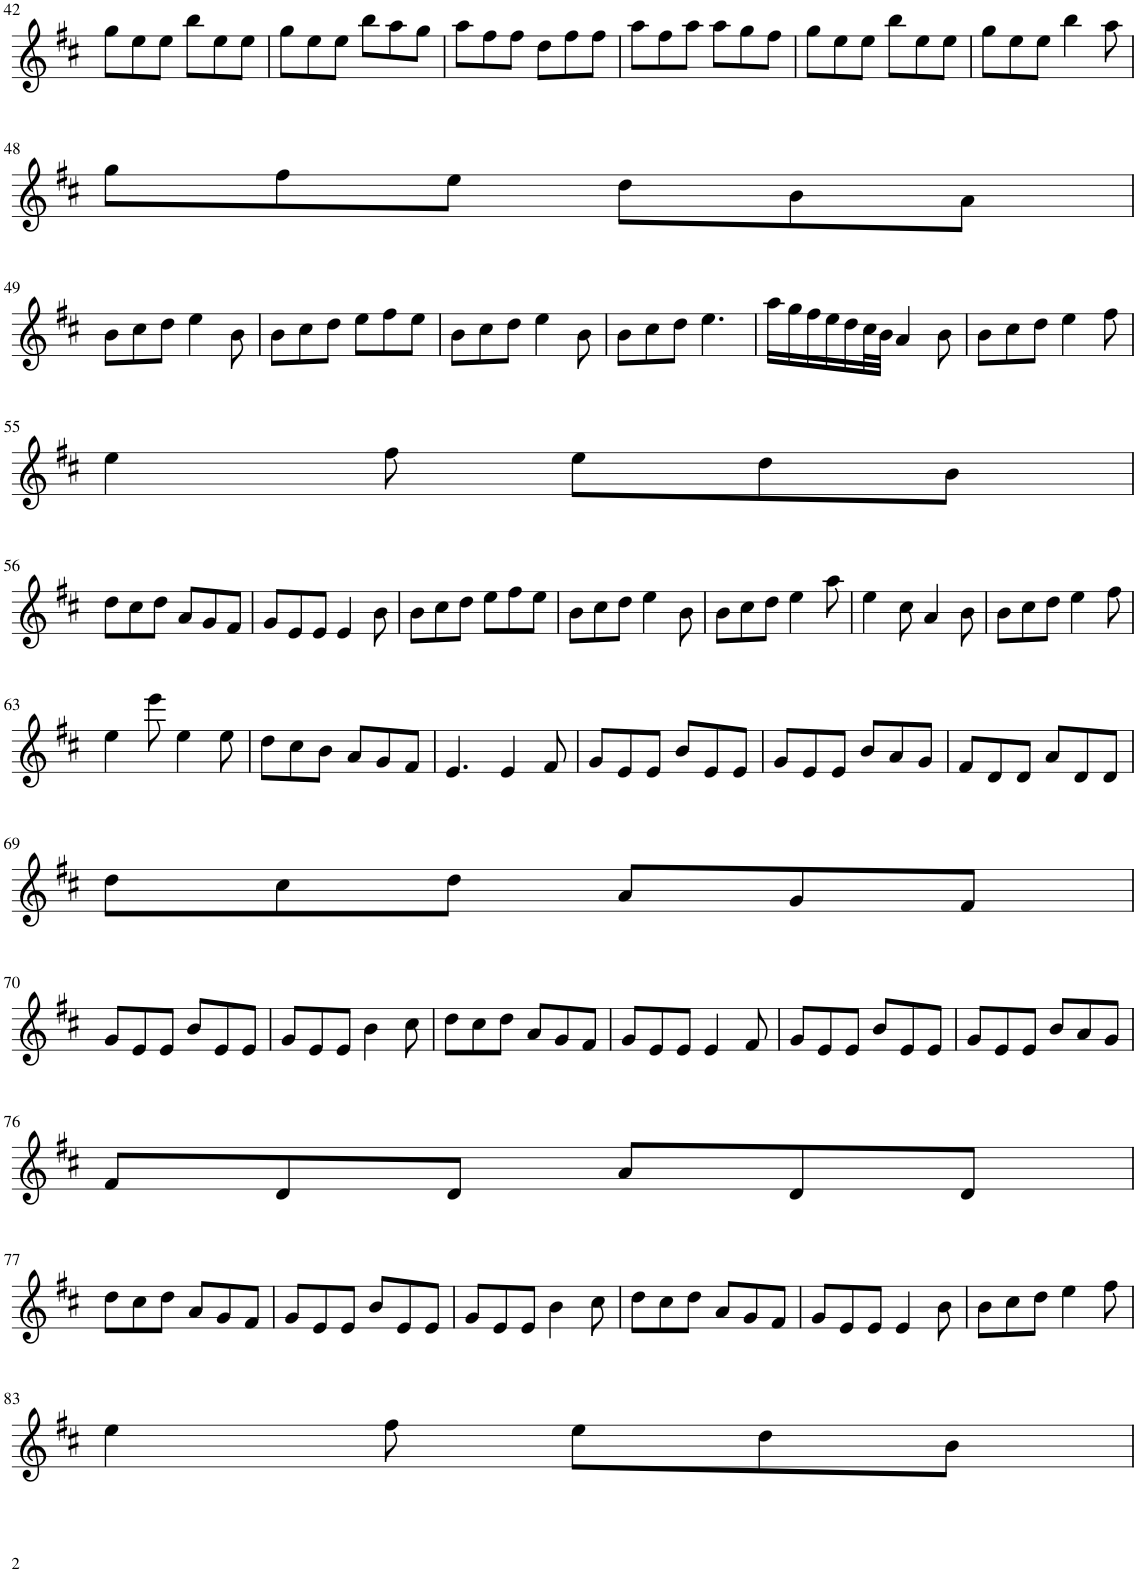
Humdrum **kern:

**kern
*part1
*staff1
*I"Piano
*I'Pno
!!LO:PB:g=z
*clefG2
*k[f#c#]
*D:
*M6/8
=42
8gg\L
8ee\
8ee\J
8bb\L
8ee\
8ee\J
=43
8gg\L
8ee\
8ee\J
8bb\L
8aa\
8gg\J
=44
8aa\L
8ff#\
8ff#\J
8dd\L
8ff#\
8ff#\J
=45
8aa\L
8ff#\
8aa\J
8aa\L
8gg\
8ff#\J
=46
8gg\L
8ee\
8ee\J
8bb\L
8ee\
8ee\J
=47
8gg\L
8ee\
8ee\J
4bb\
8aa\
!!LO:LB:g=z
=48
8gg\L
8ff#\
8ee\J
8dd\L
8b\
8a\J
!!LO:LB:g=z
=49
8b\L
8cc#\
8dd\J
4ee\
8b\
=50
8b\L
8cc#\
8dd\J
8ee\L
8ff#\
8ee\J
=51
8b\L
8cc#\
8dd\J
4ee\
8b\
=52
8b\L
8cc#\
8dd\J
4.ee\
=53
16aa\LL
16gg\
16ff#\
16ee\
16dd\
32cc#\L
32b\JJJ
4a/
8b\
=54
8b\L
8cc#\
8dd\J
4ee\
8ff#\
!!LO:LB:g=z
=55
4ee\
8ff#\
8ee\L
8dd\
8b\J
!!LO:LB:g=z
=56
8dd\L
8cc#\
8dd\J
8a/L
8g/
8f#/J
=57
8g/L
8e/
8e/J
4e/
8b\
=58
8b\L
8cc#\
8dd\J
8ee\L
8ff#\
8ee\J
=59
8b\L
8cc#\
8dd\J
4ee\
8b\
=60
8b\L
8cc#\
8dd\J
4ee\
8aa\
=61
4ee\
8cc#\
4a/
8b\
=62
8b\L
8cc#\
8dd\J
4ee\
8ff#\
!!LO:LB:g=z
=63
4ee\
8eee\
4ee\
8ee\
=64
8dd\L
8cc#\
8b\J
8a/L
8g/
8f#/J
=65
4.e/
4e/
8f#/
=66
8g/L
8e/
8e/J
8b/L
8e/
8e/J
=67
8g/L
8e/
8e/J
8b/L
8a/
8g/J
=68
8f#/L
8d/
8d/J
8a/L
8d/
8d/J
!!LO:LB:g=z
=69
8dd\L
8cc#\
8dd\J
8a/L
8g/
8f#/J
!!LO:LB:g=z
=70
8g/L
8e/
8e/J
8b/L
8e/
8e/J
=71
8g/L
8e/
8e/J
4b\
8cc#\
=72
8dd\L
8cc#\
8dd\J
8a/L
8g/
8f#/J
=73
8g/L
8e/
8e/J
4e/
8f#/
=74
8g/L
8e/
8e/J
8b/L
8e/
8e/J
=75
8g/L
8e/
8e/J
8b/L
8a/
8g/J
!!LO:LB:g=z
=76
8f#/L
8d/
8d/J
8a/L
8d/
8d/J
!!LO:LB:g=z
=77
8dd\L
8cc#\
8dd\J
8a/L
8g/
8f#/J
=78
8g/L
8e/
8e/J
8b/L
8e/
8e/J
=79
8g/L
8e/
8e/J
4b\
8cc#\
=80
8dd\L
8cc#\
8dd\J
8a/L
8g/
8f#/J
=81
8g/L
8e/
8e/J
4e/
8b\
=82
8b\L
8cc#\
8dd\J
4ee\
8ff#\
!!LO:LB:g=z
=83
4ee\
8ff#\
8ee\L
8dd\
8b\J
=
*-
